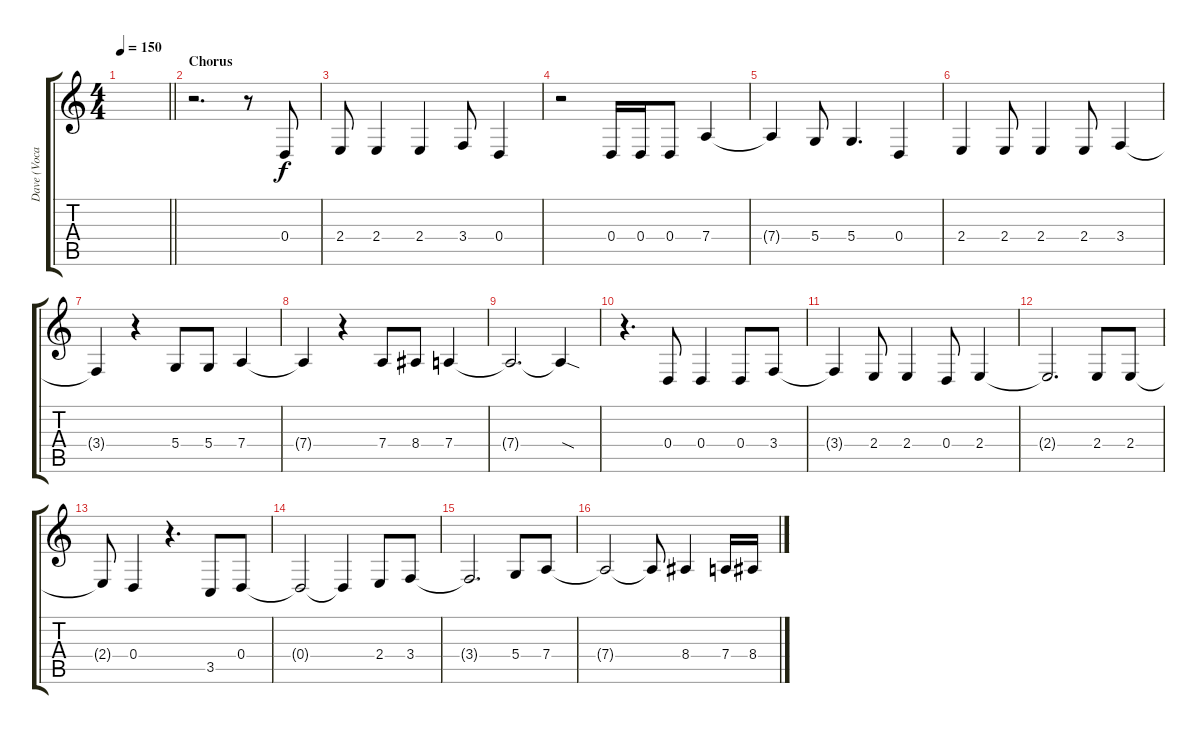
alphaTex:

\track ("Dave (Vocals)" "Dave (Voca") {instrument lead2sawtooth}
\staff {score tabs}
\tuning (E4 B3 G3 D3 A2 E2) {hide}
\ts (4 4)
\tempo 150
\clef g2
\barLineRight lightlight
\ks c
|
\section ("" "Chorus")
r.2{d} r.8 0.4.8 |
2.4.8 2.4.4 2.4.4 3.4.8 0.4.4 |
r.2 0.4.16 0.4.16 0.4.8 7.4.4 |
7.4{t}.4 5.4.8 5.4.4{d} 0.4.4 |
2.4.4 2.4.8 2.4.4 2.4.8 3.4.4 |
3.4{t}.4 r.4 5.4.8 5.4.8 7.4.4 |
7.4{t}.4 r.4 7.4.8 8.4.8 7.4.4 |
7.4{t}.2{d} 7.4{sod t}.4 |
r.4{d} 0.4.8 0.4.4 0.4.8 3.4.8 |
3.4{t}.4 2.4.8 2.4.4 0.4.8 2.4.4 |
2.4{t}.2{d} 2.4.8 2.4.8 |
2.4{t}.8 0.4.4 r.4{d} 3.5.8 0.4.8 |
0.4{t}.2 0.4{t}.4 2.4.8 3.4.8 |
3.4{t}.2{d} 5.4.8 7.4.8 |
7.4{t}.2 7.4{t}.8 8.4.4 7.4.16 8.4.16
